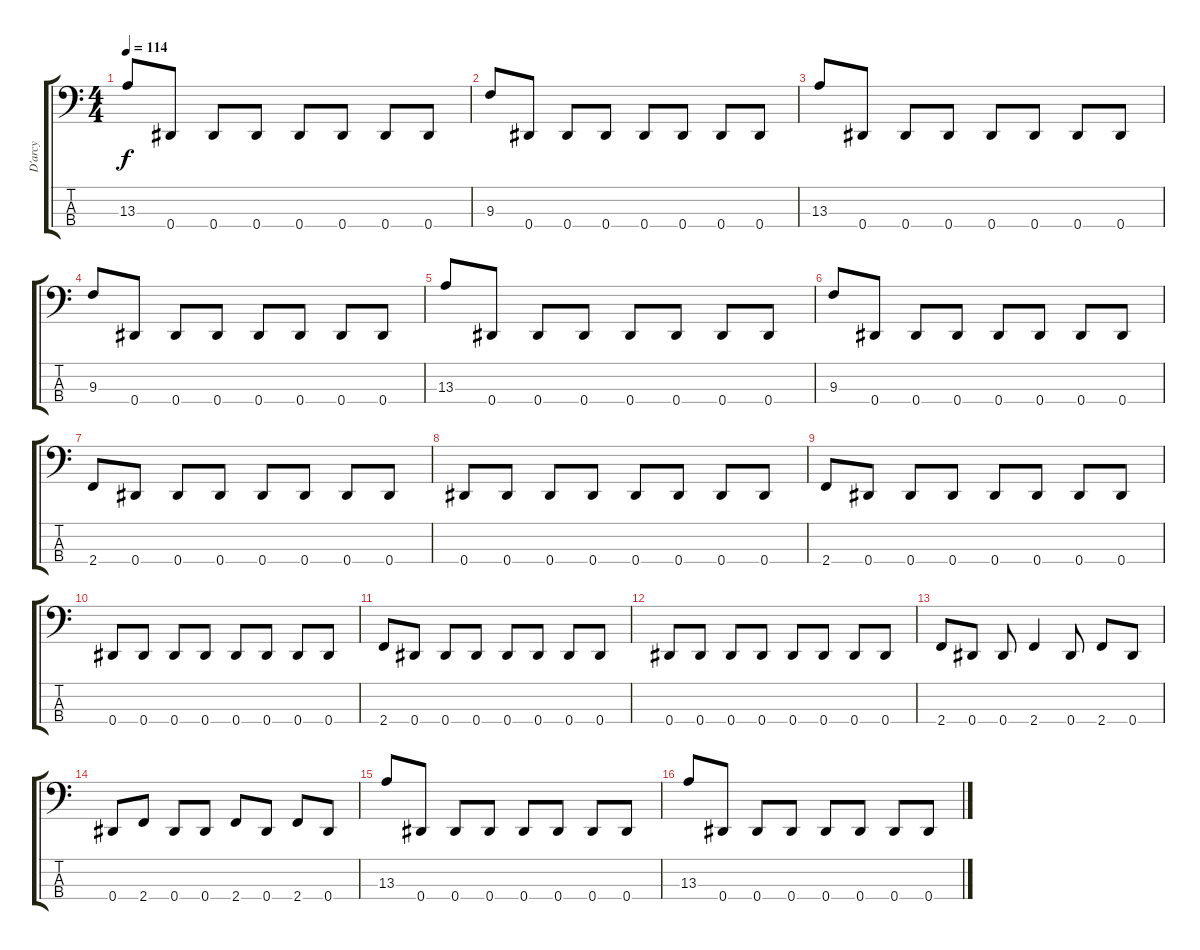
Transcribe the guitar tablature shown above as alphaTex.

\track ("D'arcy" "D'arcy") {instrument electricbasspick}
\staff {score tabs}
\tuning (Gb2 Db2 Ab1 Eb1) {hide}
\ts (4 4)
\tempo 114
\clef f4
\ks c
13.3.8{dy f} 0.4.8 0.4.8 0.4.8 0.4.8 0.4.8 0.4.8 0.4.8 |
9.3.8 0.4.8 0.4.8 0.4.8 0.4.8 0.4.8 0.4.8 0.4.8 |
13.3.8 0.4.8 0.4.8 0.4.8 0.4.8 0.4.8 0.4.8 0.4.8 |
9.3.8 0.4.8 0.4.8 0.4.8 0.4.8 0.4.8 0.4.8 0.4.8 |
13.3.8 0.4.8 0.4.8 0.4.8 0.4.8 0.4.8 0.4.8 0.4.8 |
9.3.8 0.4.8 0.4.8 0.4.8 0.4.8 0.4.8 0.4.8 0.4.8 |
2.4.8 0.4.8 0.4.8 0.4.8 0.4.8 0.4.8 0.4.8 0.4.8 |
0.4.8 0.4.8 0.4.8 0.4.8 0.4.8 0.4.8 0.4.8 0.4.8 |
2.4.8 0.4.8 0.4.8 0.4.8 0.4.8 0.4.8 0.4.8 0.4.8 |
0.4.8 0.4.8 0.4.8 0.4.8 0.4.8 0.4.8 0.4.8 0.4.8 |
2.4.8 0.4.8 0.4.8 0.4.8 0.4.8 0.4.8 0.4.8 0.4.8 |
0.4.8 0.4.8 0.4.8 0.4.8 0.4.8 0.4.8 0.4.8 0.4.8 |
2.4.8 0.4.8 0.4.8 2.4.4 0.4.8 2.4.8 0.4.8 |
0.4.8 2.4.8 0.4.8 0.4.8 2.4.8 0.4.8 2.4.8 0.4.8 |
13.3.8 0.4.8 0.4.8 0.4.8 0.4.8 0.4.8 0.4.8 0.4.8 |
13.3.8 0.4.8 0.4.8 0.4.8 0.4.8 0.4.8 0.4.8 0.4.8
